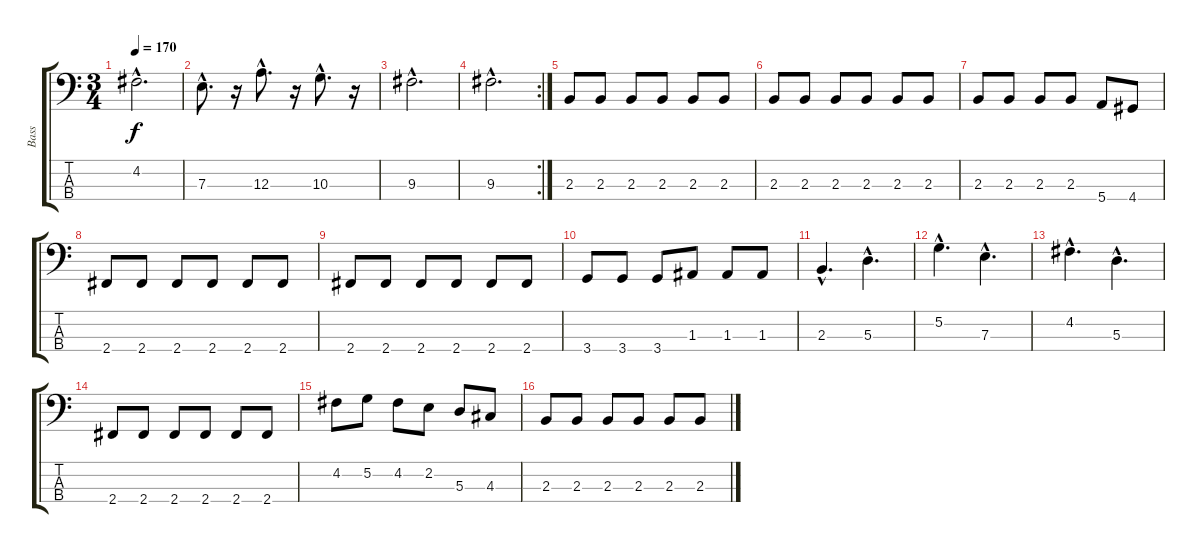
\track ("Bass" "Bass") {instrument electricbassfinger}
\staff {score tabs}
\tuning (G2 D2 A1 E1) {hide}
\ts (3 4)
\tempo 170
\clef f4
\ks c
4.2{hac}.2{d dy f} |
7.3{hac}.8{d} r.16 12.3{hac}.8{d} r.16 10.3{hac}.8{d} r.16 |
9.3{hac}.2{d} |
\rc 2
9.3{hac}.2{d} |
2.3.8 2.3.8 2.3.8 2.3.8 2.3.8 2.3.8 |
2.3.8 2.3.8 2.3.8 2.3.8 2.3.8 2.3.8 |
2.3.8 2.3.8 2.3.8 2.3.8 5.4.8 4.4.8 |
2.4.8 2.4.8 2.4.8 2.4.8 2.4.8 2.4.8 |
2.4.8 2.4.8 2.4.8 2.4.8 2.4.8 2.4.8 |
3.4.8 3.4.8 3.4.8 1.3.8 1.3.8 1.3.8 |
2.3{hac}.4{d} 5.3{hac}.4{d} |
5.2{hac}.4{d} 7.3{hac}.4{d} |
4.2{hac}.4{d} 5.3{hac}.4{d} |
2.4.8 2.4.8 2.4.8 2.4.8 2.4.8 2.4.8 |
4.2.8 5.2.8 4.2.8 2.2.8 5.3.8 4.3.8 |
2.3.8 2.3.8 2.3.8 2.3.8 2.3.8 2.3.8
